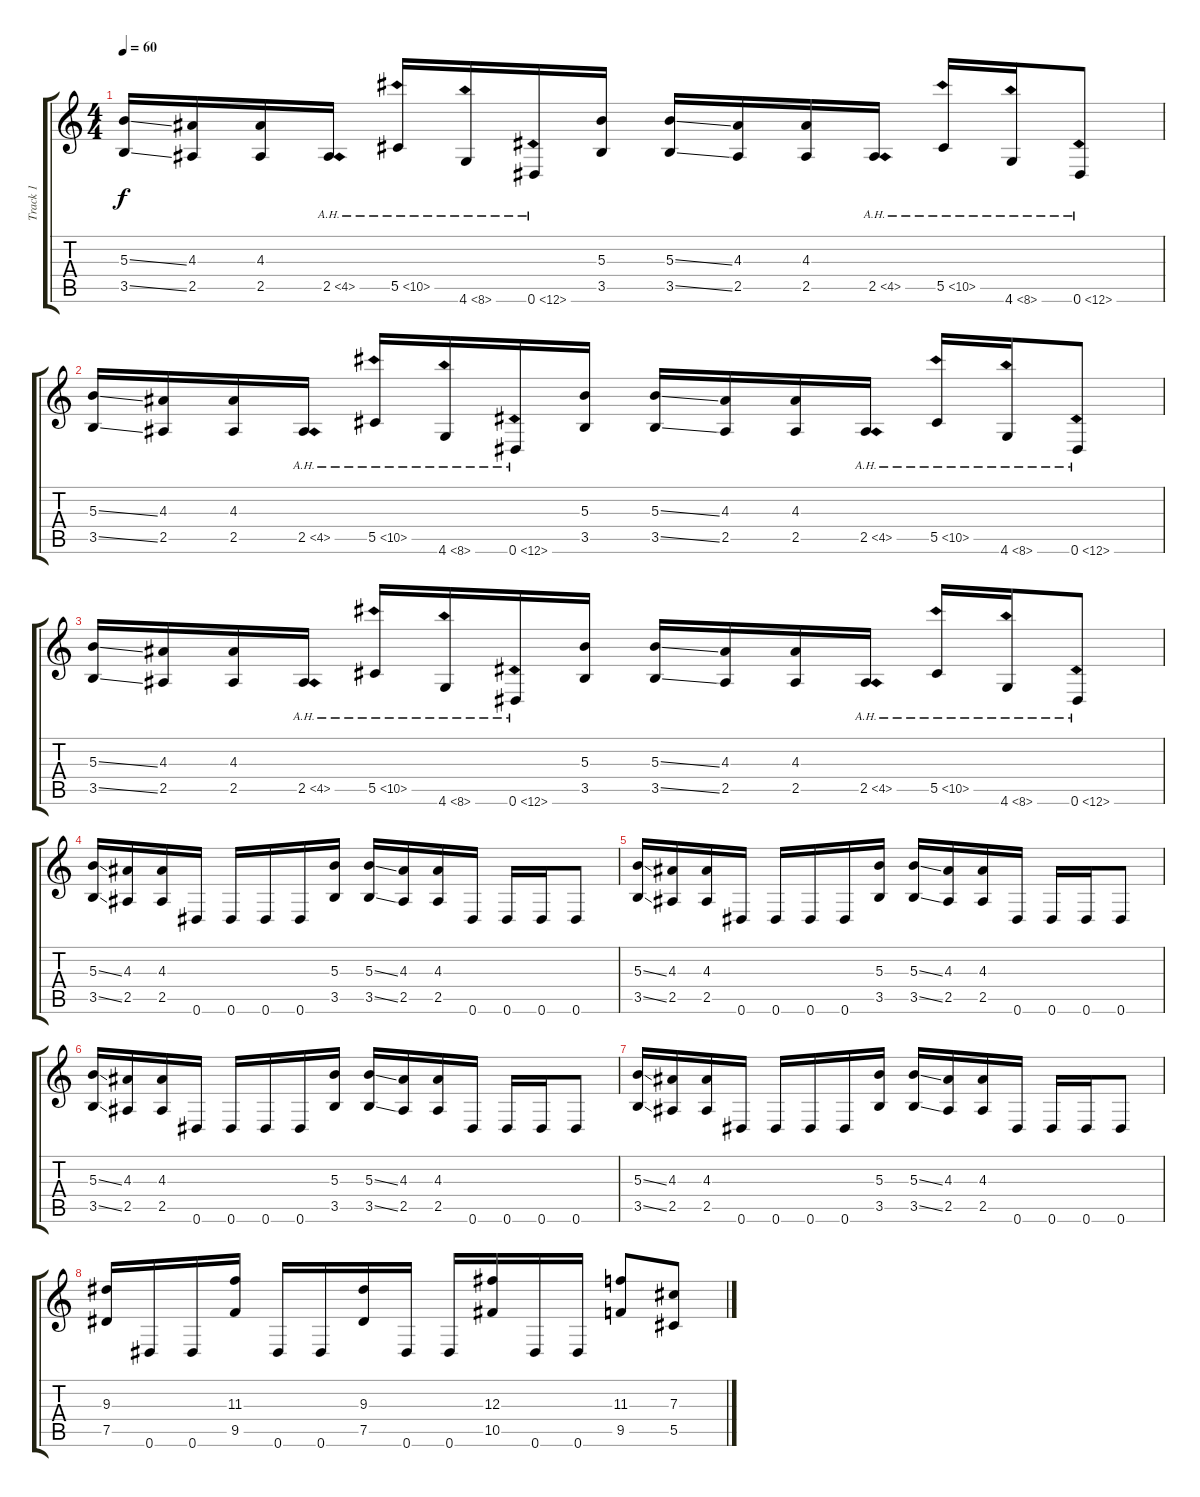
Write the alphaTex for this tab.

\track ("Track 1" "Track 1") {instrument distortionguitar}
\staff {score tabs}
\tuning (Eb4 Bb3 Gb3 Db3 Ab2 Eb2) {hide}
\ts (4 4)
\tempo 60
\clef g2
\ks c
(5.3{ss} 3.5{ss}).16{dy f instrument distortionguitar} (4.3 2.5).16 (4.3 2.5).16 2.5{ah 2}.16 5.5{ah 5}.16 4.6{ah 4}.16 0.6{ah 12}.16 (5.3 3.5).16 (5.3{ss} 3.5{ss}).16 (4.3 2.5).16 (4.3 2.5).16 2.5{ah 2}.16 5.5{ah 5}.16 4.6{ah 4}.16 0.6{ah 12}.8 |
(5.3{ss} 3.5{ss}).16 (4.3 2.5).16 (4.3 2.5).16 2.5{ah 2}.16 5.5{ah 5}.16 4.6{ah 4}.16 0.6{ah 12}.16 (5.3 3.5).16 (5.3{ss} 3.5{ss}).16 (4.3 2.5).16 (4.3 2.5).16 2.5{ah 2}.16 5.5{ah 5}.16 4.6{ah 4}.16 0.6{ah 12}.8 |
(5.3{ss} 3.5{ss}).16 (4.3 2.5).16 (4.3 2.5).16 2.5{ah 2}.16 5.5{ah 5}.16 4.6{ah 4}.16 0.6{ah 12}.16 (5.3 3.5).16 (5.3{ss} 3.5{ss}).16 (4.3 2.5).16 (4.3 2.5).16 2.5{ah 2}.16 5.5{ah 5}.16 4.6{ah 4}.16 0.6{ah 12}.8 |
(5.3{ss} 3.5{ss}).16 (4.3 2.5).16 (4.3 2.5).16 0.6.16 0.6.16 0.6.16 0.6.16 (5.3 3.5).16 (5.3{ss} 3.5{ss}).16 (4.3 2.5).16 (4.3 2.5).16 0.6.16 0.6.16 0.6.16 0.6.8 |
(5.3{ss} 3.5{ss}).16 (4.3 2.5).16 (4.3 2.5).16 0.6.16 0.6.16 0.6.16 0.6.16 (5.3 3.5).16 (5.3{ss} 3.5{ss}).16 (4.3 2.5).16 (4.3 2.5).16 0.6.16 0.6.16 0.6.16 0.6.8 |
(5.3{ss} 3.5{ss}).16 (4.3 2.5).16 (4.3 2.5).16 0.6.16 0.6.16 0.6.16 0.6.16 (5.3 3.5).16 (5.3{ss} 3.5{ss}).16 (4.3 2.5).16 (4.3 2.5).16 0.6.16 0.6.16 0.6.16 0.6.8 |
(5.3{ss} 3.5{ss}).16 (4.3 2.5).16 (4.3 2.5).16 0.6.16 0.6.16 0.6.16 0.6.16 (5.3 3.5).16 (5.3{ss} 3.5{ss}).16 (4.3 2.5).16 (4.3 2.5).16 0.6.16 0.6.16 0.6.16 0.6.8 |
(9.3 7.5).16 0.6.16 0.6.16 (11.3 9.5).16 0.6.16 0.6.16 (9.3 7.5).16 0.6.16 0.6.16 (12.3 10.5).16 0.6.16 0.6.16 (11.3 9.5).8 (7.3 5.5).8
